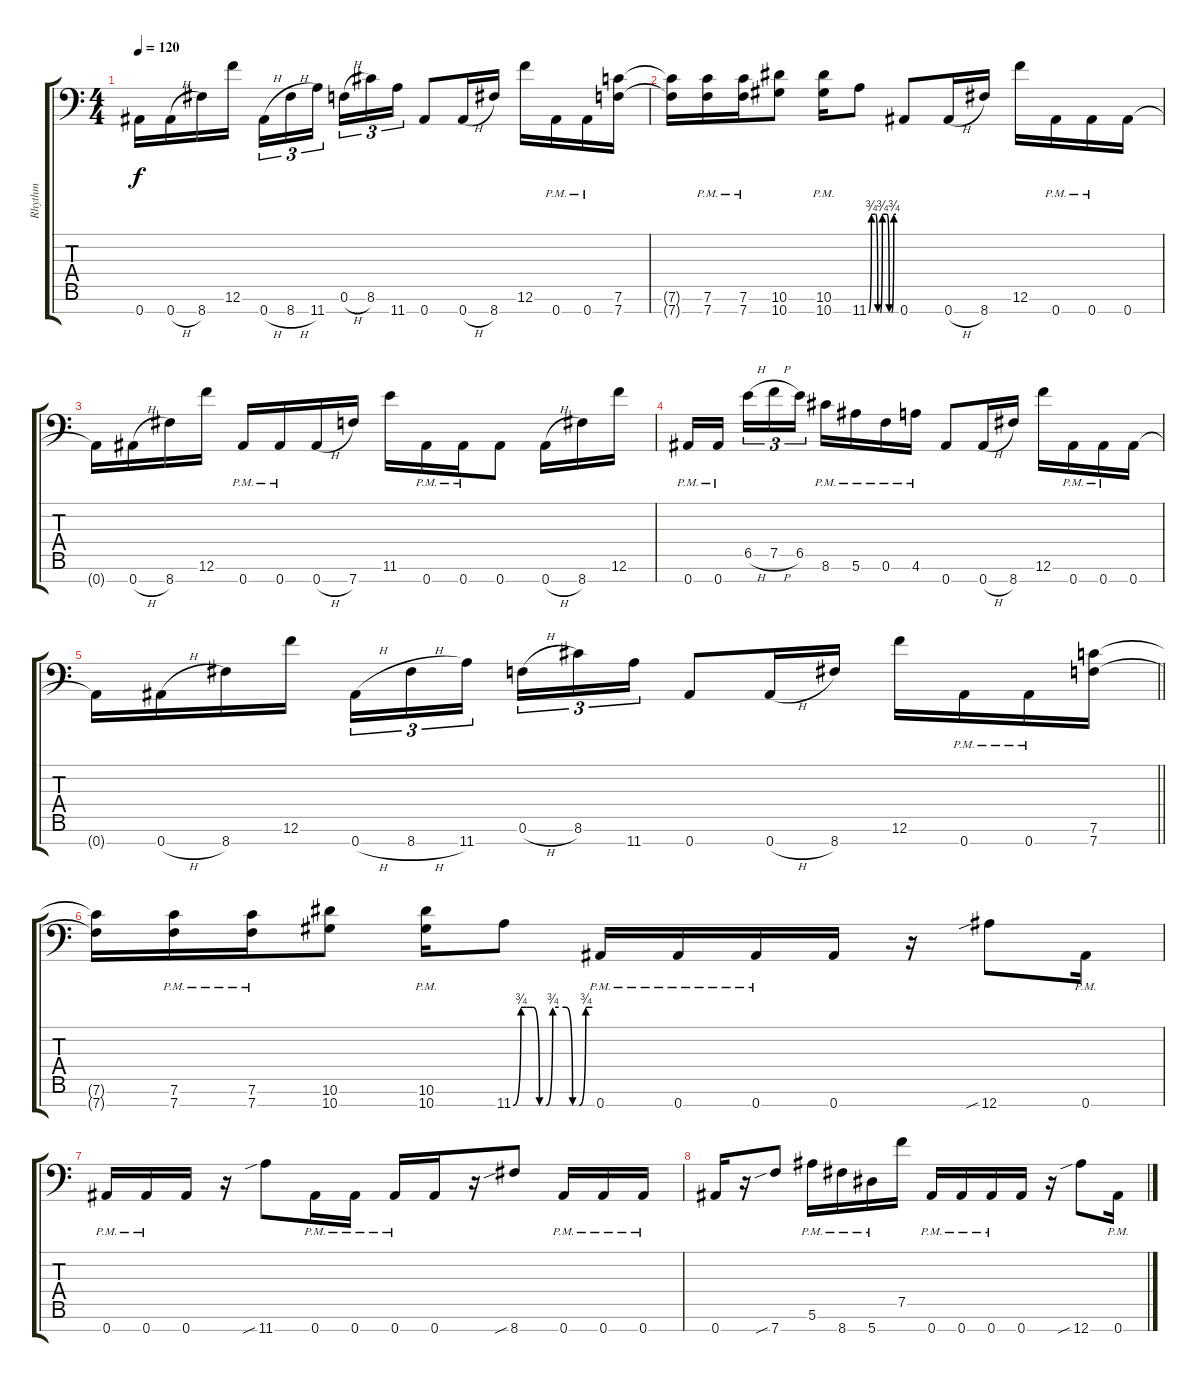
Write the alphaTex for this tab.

\track ("Rhythm" "Rhythm") {instrument distortionguitar}
\staff {score tabs}
\tuning (F4 C4 Ab3 Eb3 Bb2 F2 Bb1) {hide}
\ts (4 4)
\tempo 120
\clef f4
\ks c
0.7{t}.16{dy f} 0.7{h}.16 8.7.16 12.6.16 0.7{h}.16{tu (3 2)} 8.7{h}.16{tu (3 2)} 11.7.16{tu (3 2) beam splitsecondary} 0.6{h}.16{tu (3 2)} 8.6.16{tu (3 2)} 11.7.16{tu (3 2)} 0.7.8 0.7{h}.16 8.7.16 12.6.16 0.7{pm}.16 0.7{pm}.16 (7.6 7.7).16 |
(7.6{t} 7.7{t}).16 (7.6{pm} 7.7{pm}).16 (7.6{pm} 7.7{pm}).16 (10.6 10.7).8 (10.6{pm} 10.7{pm}).16 11.7{be (custom 0 0 6 3 10 3 15 3 20 0 25 0 30 3 40 3 45 0 50 0 55 3 60 3)}.8 0.7.8 0.7{h}.16 8.7.16 12.6.16 0.7{pm}.16 0.7{pm}.16 0.7.16 |
0.7{t}.16 0.7{h}.16 8.7.16 12.6.16 0.7{pm}.16 0.7{pm}.16 0.7{h}.16 7.7.16 11.6.16 0.7{pm}.16 0.7{pm}.16 0.7.8 0.7{h}.16 8.7.16 12.6.16 |
0.7{pm}.16 0.7{pm}.16{beam splitsecondary} 6.5{h}.16{tu (3 2)} 7.5{h}.16{tu (3 2)} 6.5.16{tu (3 2)} 8.6{pm}.16 5.6{pm}.16 0.6{pm}.16 4.6{pm}.16 0.7.8 0.7{h}.16 8.7.16 12.6.16 0.7{pm}.16 0.7{pm}.16 0.7.16 |
\barLineRight lightlight
0.7{t}.16 0.7{h}.16 8.7.16 12.6.16 0.7{h}.16{tu (3 2)} 8.7{h}.16{tu (3 2)} 11.7.16{tu (3 2) beam splitsecondary} 0.6{h}.16{tu (3 2)} 8.6.16{tu (3 2)} 11.7.16{tu (3 2)} 0.7.8 0.7{h}.16 8.7.16 12.6.16 0.7{pm}.16 0.7{pm}.16 (7.6 7.7).16 |
\section ("" "")
(7.6{t} 7.7{t}).16 (7.6{pm} 7.7{pm}).16 (7.6{pm} 7.7{pm}).16 (10.6 10.7).8 (10.6{pm} 10.7{pm}).16 11.7{be (custom 0 0 6 3 10 3 15 3 20 0 25 0 30 3 40 3 45 0 50 0 55 3 60 3)}.8 0.7{pm}.16 0.7{pm}.16 0.7{pm}.16 0.7.16 r.16 12.7{sib}.8 0.7{pm}.16 |
0.7{pm}.16 0.7{pm}.16 0.7.16 r.16 11.7{sib}.8 0.7{pm}.16 0.7{pm}.16 0.7{pm}.16 0.7.16 r.16 8.7{sib}.8 0.7{pm}.16 0.7{pm}.16 0.7{pm}.16 |
0.7.16 r.16 7.7{sib}.8 5.6{pm}.16 8.7{pm}.16 5.7{pm}.16 7.5.16 0.7{pm}.16 0.7{pm}.16 0.7{pm}.16 0.7.16 r.16 12.7{sib}.8 0.7{pm}.16
